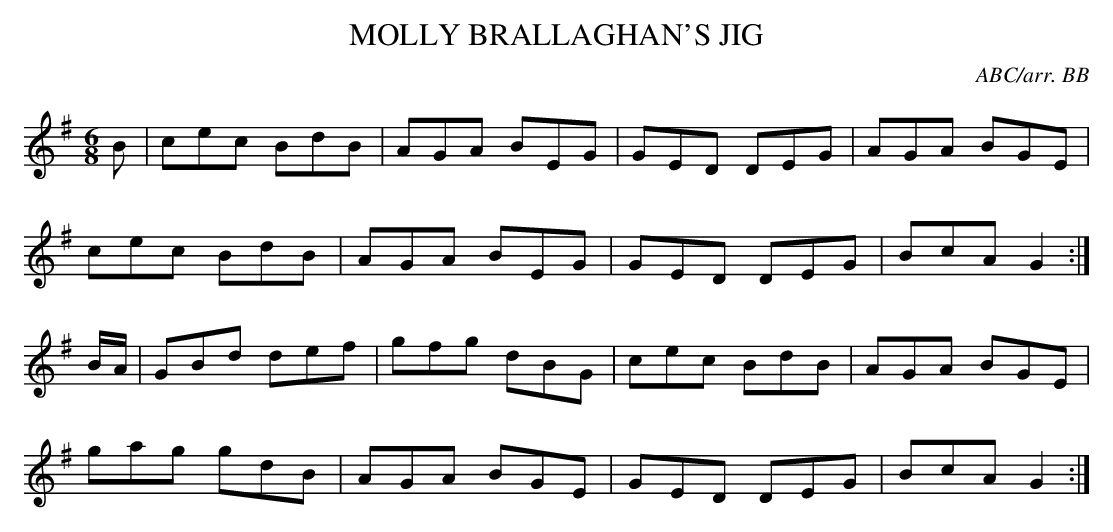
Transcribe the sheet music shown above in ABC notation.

X:1
T:MOLLY BRALLAGHAN'S JIG
C:ABC/arr. BB
L:1/8
M:6/8
K:G
B|cec BdB|AGA BEG|GED DEG|AGA BGE|
cec BdB|AGA BEG|GED DEG|BcA G2:|
B/A/|GBd def|gfg dBG|cec BdB|AGA BGE|
gag gdB|AGA BGE|GED DEG|BcA G2:|
